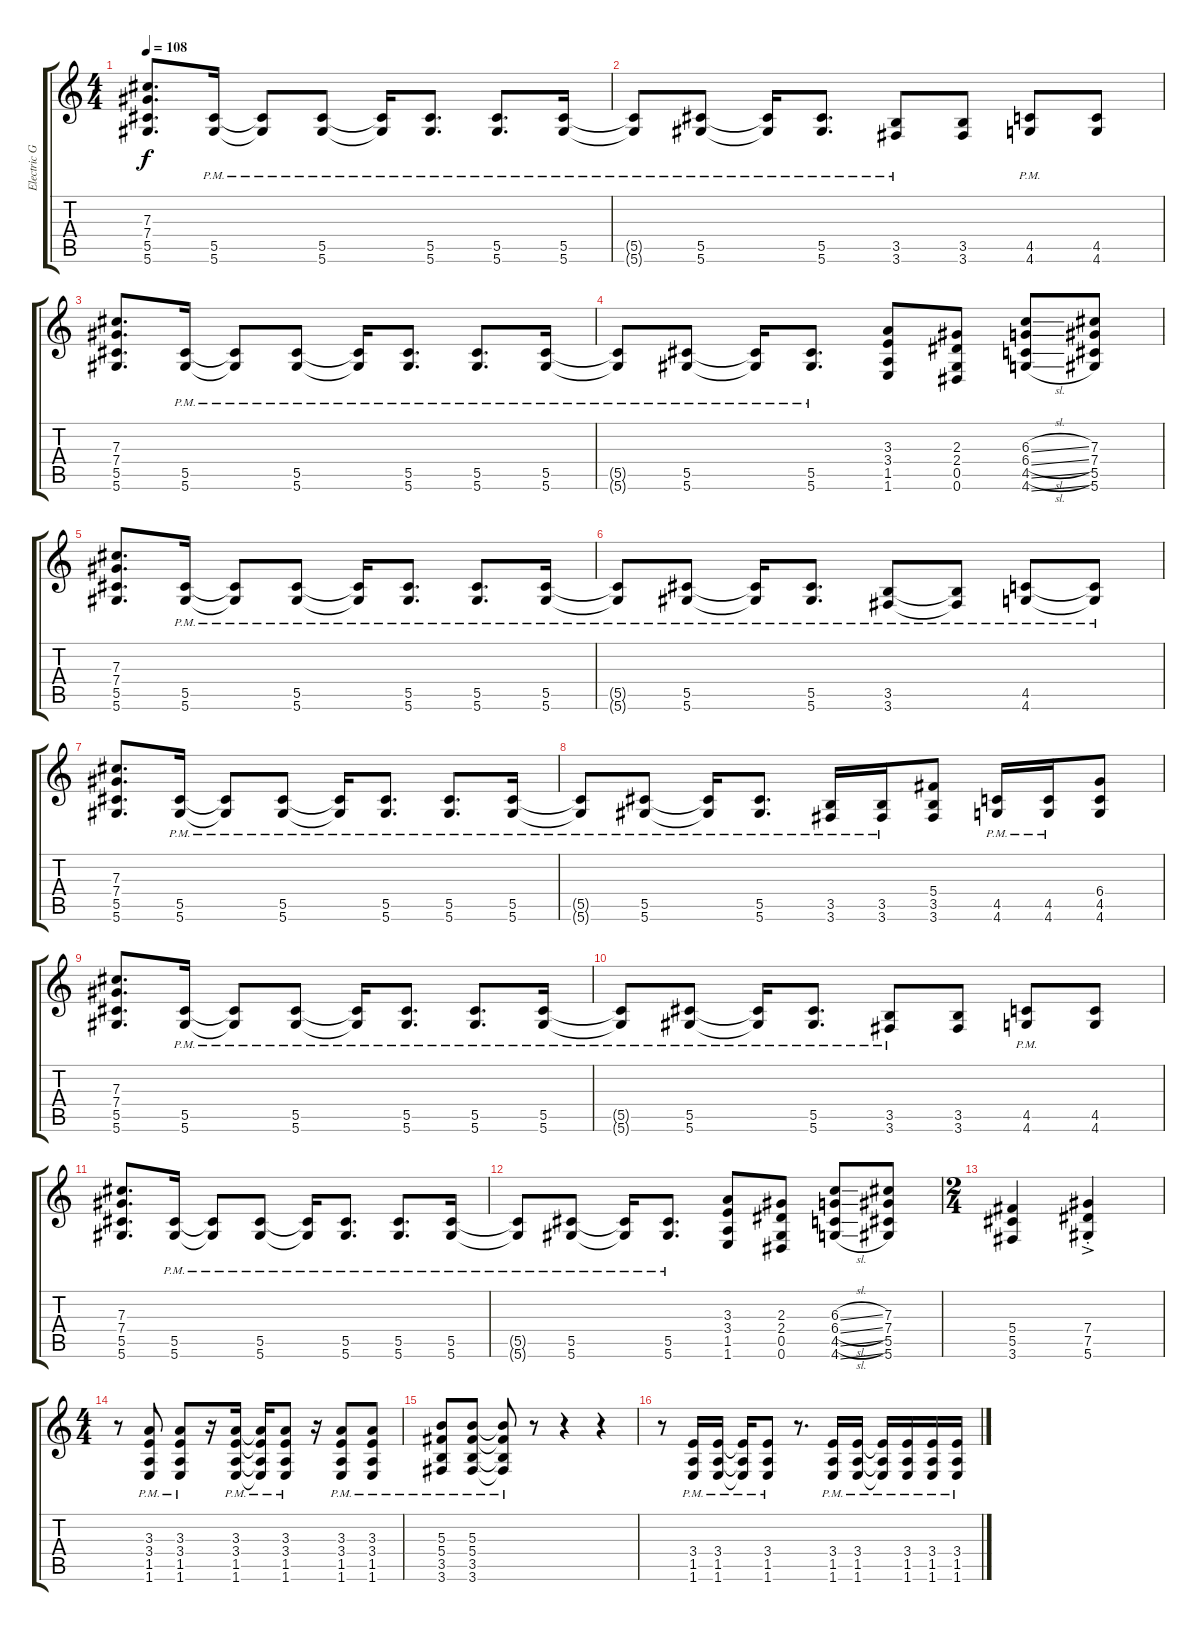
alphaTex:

\track ("Electric Guitar 2" "Electric G") {instrument distortionguitar}
\staff {score tabs}
\tuning (Eb4 Bb3 Gb3 Db3 Ab2 Eb2) {hide}
\ts (4 4)
\tempo 108
\clef g2
\ks c
(7.3 7.4 5.5 5.6).8{d dy f} (5.5{pm} 5.6{pm}).16 (5.5{pm t} 5.6{pm t}).8 (5.5{pm} 5.6{pm}).8 (5.5{pm t} 5.6{pm t}).16 (5.5{pm} 5.6{pm}).8{d} (5.5{pm} 5.6{pm}).8{d} (5.5{pm} 5.6{pm}).16 |
(5.5{pm t} 5.6{pm t}).8 (5.5{pm} 5.6{pm}).8 (5.5{pm t} 5.6{pm t}).16 (5.5{pm} 5.6{pm}).8{d} (3.5{pm} 3.6{pm}).8 (3.5 3.6).8 (4.5{pm} 4.6{pm}).8 (4.5 4.6).8 |
(7.3 7.4 5.5 5.6).8{d} (5.5{pm} 5.6{pm}).16 (5.5{pm t} 5.6{pm t}).8 (5.5{pm} 5.6{pm}).8 (5.5{pm t} 5.6{pm t}).16 (5.5{pm} 5.6{pm}).8{d} (5.5{pm} 5.6{pm}).8{d} (5.5{pm} 5.6{pm}).16 |
(5.5{pm t} 5.6{pm t}).8 (5.5{pm} 5.6{pm}).8 (5.5{pm t} 5.6{pm t}).16 (5.5{pm} 5.6{pm}).8{d} (3.3 3.4 1.5 1.6).8 (2.3 2.4 0.5 0.6).8 (6.3{sl} 6.4{sl} 4.5{sl} 4.6{sl}).8 (7.3 7.4 5.5 5.6).8 |
(7.3 7.4 5.5 5.6).8{d} (5.5{pm} 5.6{pm}).16 (5.5{pm t} 5.6{pm t}).8 (5.5{pm} 5.6{pm}).8 (5.5{pm t} 5.6{pm t}).16 (5.5{pm} 5.6{pm}).8{d} (5.5{pm} 5.6{pm}).8{d} (5.5{pm} 5.6{pm}).16 |
(5.5{pm t} 5.6{pm t}).8 (5.5{pm} 5.6{pm}).8 (5.5{pm t} 5.6{pm t}).16 (5.5{pm} 5.6{pm}).8{d} (3.5{pm} 3.6{pm}).8 (3.5{pm t} 3.6{pm t}).8 (4.5{pm} 4.6{pm}).8 (4.5{pm t} 4.6{pm t}).8 |
(7.3 7.4 5.5 5.6).8{d} (5.5{pm} 5.6{pm}).16 (5.5{pm t} 5.6{pm t}).8 (5.5{pm} 5.6{pm}).8 (5.5{pm t} 5.6{pm t}).16 (5.5{pm} 5.6{pm}).8{d} (5.5{pm} 5.6{pm}).8{d} (5.5{pm} 5.6{pm}).16 |
(5.5{pm t} 5.6{pm t}).8 (5.5{pm} 5.6{pm}).8 (5.5{pm t} 5.6{pm t}).16 (5.5{pm} 5.6{pm}).8{d} (3.5{pm} 3.6{pm}).16 (3.5{pm} 3.6{pm}).16 (5.4 3.5 3.6).8 (4.5{pm} 4.6{pm}).16 (4.5{pm} 4.6{pm}).16 (6.4 4.5 4.6).8 |
(7.3 7.4 5.5 5.6).8{d} (5.5{pm} 5.6{pm}).16 (5.5{pm t} 5.6{pm t}).8 (5.5{pm} 5.6{pm}).8 (5.5{pm t} 5.6{pm t}).16 (5.5{pm} 5.6{pm}).8{d} (5.5{pm} 5.6{pm}).8{d} (5.5{pm} 5.6{pm}).16 |
(5.5{pm t} 5.6{pm t}).8 (5.5{pm} 5.6{pm}).8 (5.5{pm t} 5.6{pm t}).16 (5.5{pm} 5.6{pm}).8{d} (3.5{pm} 3.6{pm}).8 (3.5 3.6).8 (4.5{pm} 4.6{pm}).8 (4.5 4.6).8 |
(7.3 7.4 5.5 5.6).8{d} (5.5{pm} 5.6{pm}).16 (5.5{pm t} 5.6{pm t}).8 (5.5{pm} 5.6{pm}).8 (5.5{pm t} 5.6{pm t}).16 (5.5{pm} 5.6{pm}).8{d} (5.5{pm} 5.6{pm}).8{d} (5.5{pm} 5.6{pm}).16 |
(5.5{pm t} 5.6{pm t}).8 (5.5{pm} 5.6{pm}).8 (5.5{pm t} 5.6{pm t}).16 (5.5{pm} 5.6{pm}).8{d} (3.3 3.4 1.5 1.6).8 (2.3 2.4 0.5 0.6).8 (6.3{sl} 6.4{sl} 4.5{sl} 4.6{sl}).8 (7.3 7.4 5.5 5.6).8 |
\ts (2 4)
(5.4 5.5 3.6).4 (7.4{ac st} 7.5{ac st} 5.6{ac st}).4 |
\ts (4 4)
r.8 (3.3{pm} 3.4{pm} 1.5{pm} 1.6{pm}).8 (3.3{pm} 3.4{pm} 1.5{pm} 1.6{pm}).8 r.16 (3.3{pm} 3.4{pm} 1.5{pm} 1.6{pm}).16 (3.3{pm t} 3.4{pm t} 1.5{pm t} 1.6{pm t}).16 (3.3{pm} 3.4{pm} 1.5{pm} 1.6{pm}).8 r.16 (3.3{pm} 3.4{pm} 1.5{pm} 1.6{pm}).8 (3.3{pm} 3.4{pm} 1.5{pm} 1.6{pm}).8 |
(5.3{pm} 5.4{pm} 3.5{pm} 3.6{pm}).8 (5.3{pm} 5.4{pm} 3.5{pm} 3.6{pm}).8 (5.3{pm t} 5.4{pm t} 3.5{pm t} 3.6{pm t}).8 r.8 r.4 r.4 |
r.8 (3.4{pm} 1.5{pm} 1.6{pm}).16 (3.4{pm} 1.5{pm} 1.6{pm}).16 (3.4{pm t} 1.5{pm t} 1.6{pm t}).16 (3.4{pm} 1.5{pm} 1.6{pm}).8 r.8{d} (3.4{pm} 1.5{pm} 1.6{pm}).16 (3.4{pm} 1.5{pm} 1.6{pm}).16 (3.4{pm t} 1.5{pm t} 1.6{pm t}).16 (3.4{pm} 1.5{pm} 1.6{pm}).16 (3.4{pm} 1.5{pm} 1.6{pm}).16 (3.4{pm} 1.5{pm} 1.6{pm}).16
